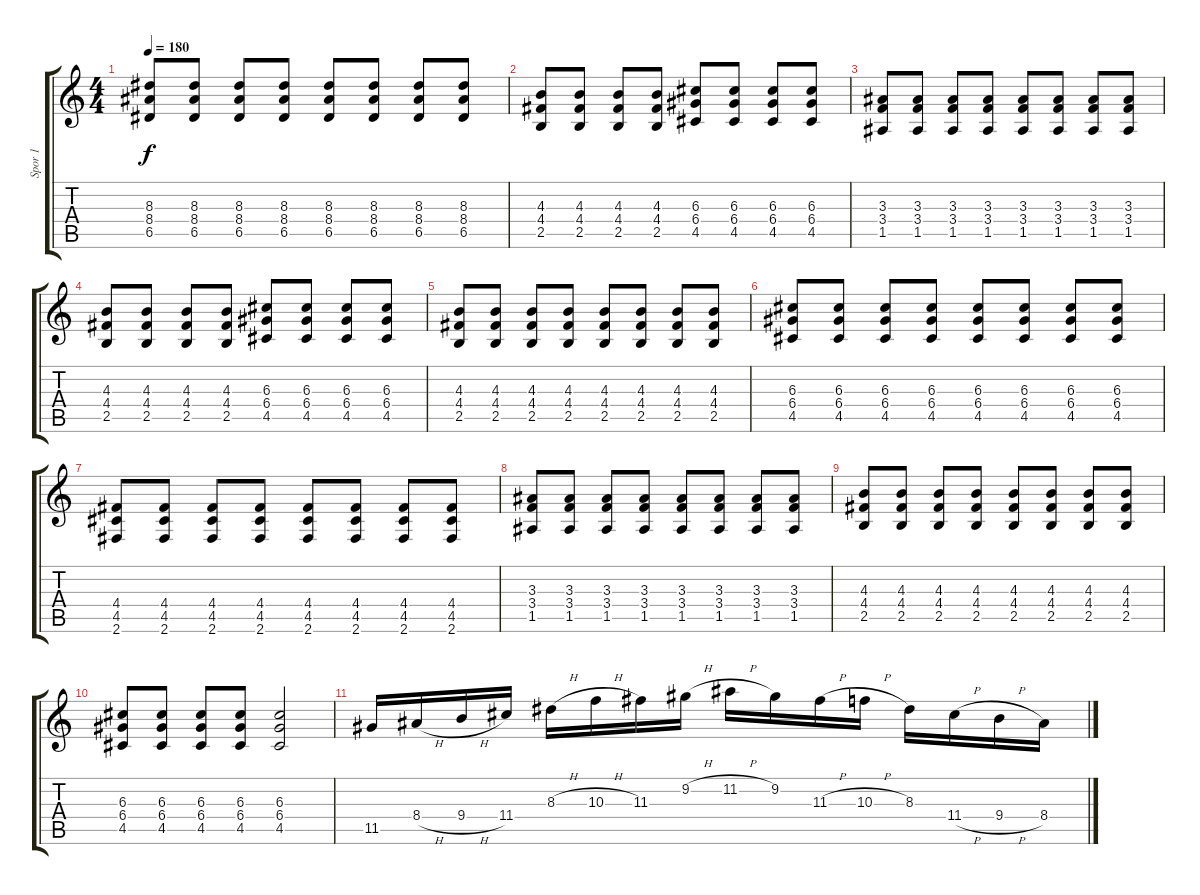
\track ("Spor 1" "Spor 1") {instrument distortionguitar}
\staff {score tabs}
\tuning (E4 B3 G3 D3 A2 E2) {hide}
\ts (4 4)
\tempo 180
\clef g2
\ks c
(8.3 8.4 6.5).8{dy f} (8.3 8.4 6.5).8 (8.3 8.4 6.5).8 (8.3 8.4 6.5).8 (8.3 8.4 6.5).8 (8.3 8.4 6.5).8 (8.3 8.4 6.5).8 (8.3 8.4 6.5).8 |
(4.3 4.4 2.5).8 (4.3 4.4 2.5).8 (4.3 4.4 2.5).8 (4.3 4.4 2.5).8 (6.3 6.4 4.5).8 (6.3 6.4 4.5).8 (6.3 6.4 4.5).8 (6.3 6.4 4.5).8 |
(3.3 3.4 1.5).8 (3.3 3.4 1.5).8 (3.3 3.4 1.5).8 (3.3 3.4 1.5).8 (3.3 3.4 1.5).8 (3.3 3.4 1.5).8 (3.3 3.4 1.5).8 (3.3 3.4 1.5).8 |
(4.3 4.4 2.5).8 (4.3 4.4 2.5).8 (4.3 4.4 2.5).8 (4.3 4.4 2.5).8 (6.3 6.4 4.5).8 (6.3 6.4 4.5).8 (6.3 6.4 4.5).8 (6.3 6.4 4.5).8 |
(4.3 4.4 2.5).8 (4.3 4.4 2.5).8 (4.3 4.4 2.5).8 (4.3 4.4 2.5).8 (4.3 4.4 2.5).8 (4.3 4.4 2.5).8 (4.3 4.4 2.5).8 (4.3 4.4 2.5).8 |
(6.3 6.4 4.5).8 (6.3 6.4 4.5).8 (6.3 6.4 4.5).8 (6.3 6.4 4.5).8 (6.3 6.4 4.5).8 (6.3 6.4 4.5).8 (6.3 6.4 4.5).8 (6.3 6.4 4.5).8 |
(4.4 4.5 2.6).8 (4.4 4.5 2.6).8 (4.4 4.5 2.6).8 (4.4 4.5 2.6).8 (4.4 4.5 2.6).8 (4.4 4.5 2.6).8 (4.4 4.5 2.6).8 (4.4 4.5 2.6).8 |
(3.3 3.4 1.5).8 (3.3 3.4 1.5).8 (3.3 3.4 1.5).8 (3.3 3.4 1.5).8 (3.3 3.4 1.5).8 (3.3 3.4 1.5).8 (3.3 3.4 1.5).8 (3.3 3.4 1.5).8 |
(4.3 4.4 2.5).8 (4.3 4.4 2.5).8 (4.3 4.4 2.5).8 (4.3 4.4 2.5).8 (4.3 4.4 2.5).8 (4.3 4.4 2.5).8 (4.3 4.4 2.5).8 (4.3 4.4 2.5).8 |
(6.3 6.4 4.5).8 (6.3 6.4 4.5).8 (6.3 6.4 4.5).8 (6.3 6.4 4.5).8 (6.3 6.4 4.5).2 |
11.5.16 8.4{h}.16 9.4{h}.16 11.4.16 8.3{h}.16 10.3{h}.16 11.3.16 9.2{h}.16 11.2{h}.16 9.2.16 11.3{h}.16 10.3{h}.16 8.3.16 11.4{h}.16 9.4{h}.16 8.4.16
